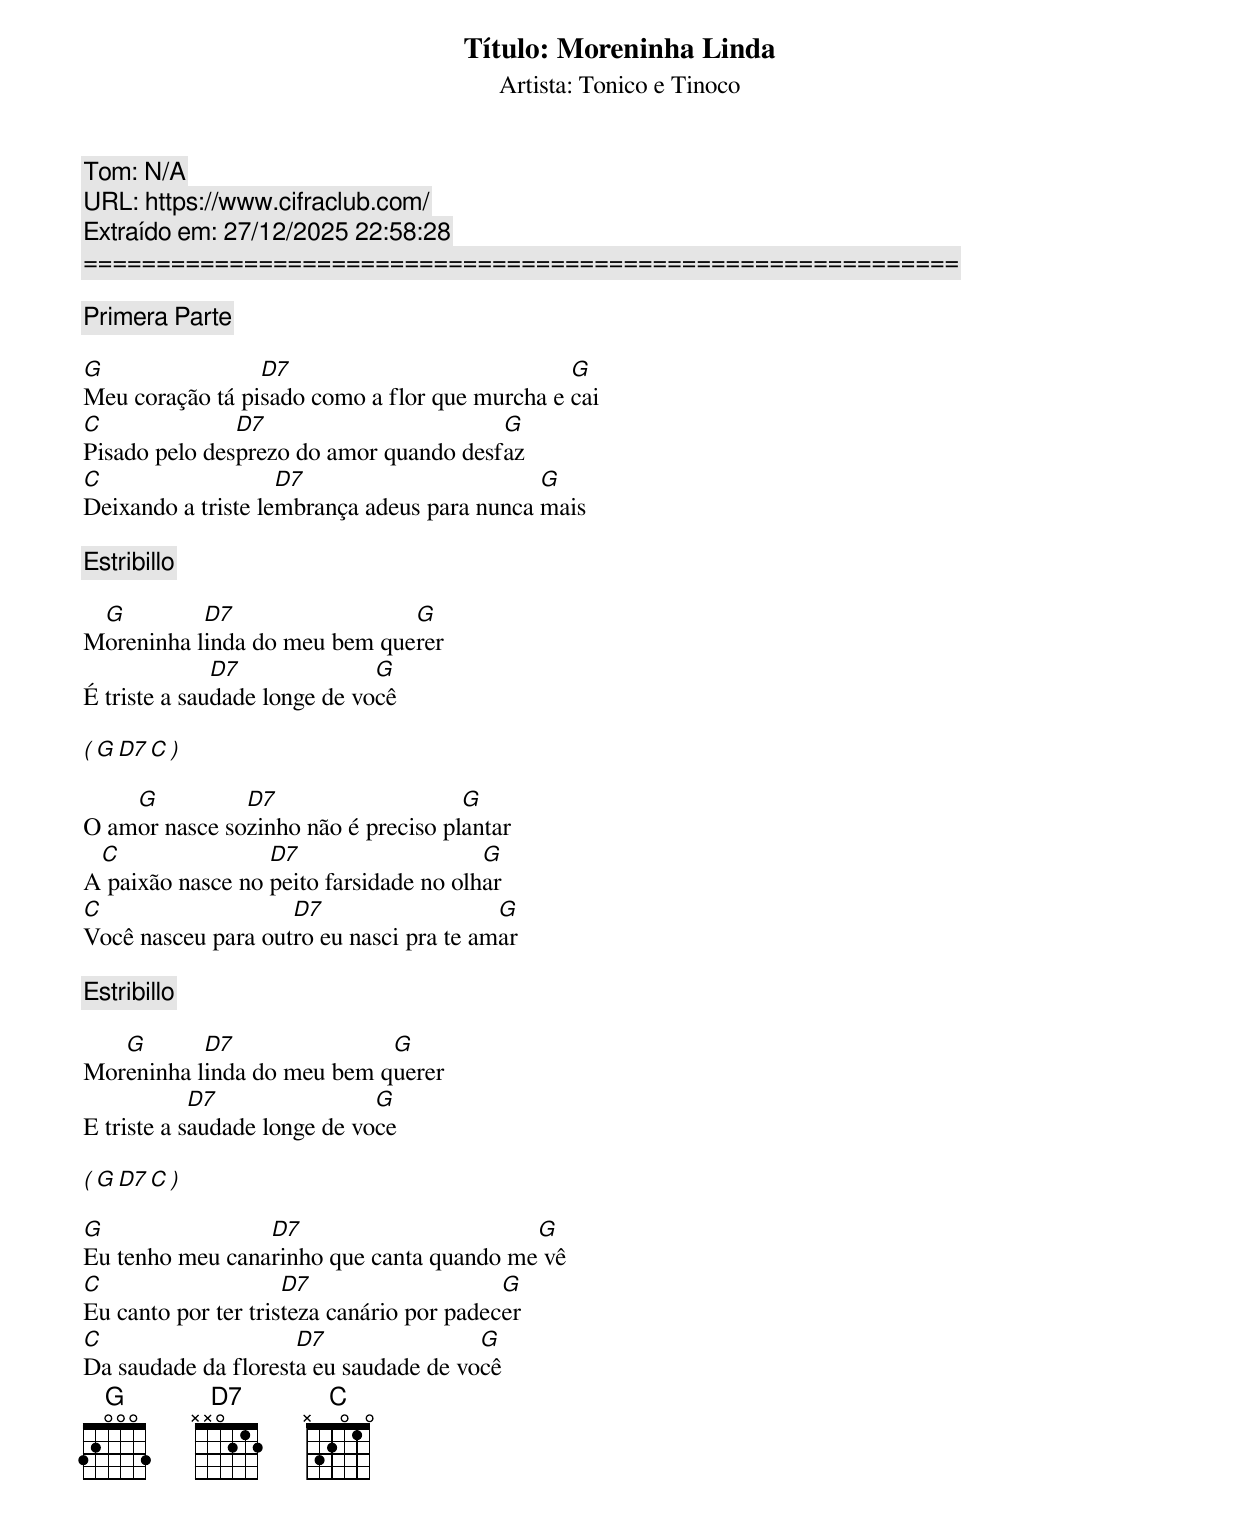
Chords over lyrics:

Título: Moreninha Linda
Artista: Tonico e Tinoco
Tom: N/A
URL: https://www.cifraclub.com/
Extraído em: 27/12/2025 22:58:28
============================================================

[Primera Parte]

G                D7                            G
Meu coração tá pisado como a flor que murcha e cai
C              D7                       G
Pisado pelo desprezo do amor quando desfaz
C                   D7                       G
Deixando a triste lembrança adeus para nunca mais

[Estribillo]

 G         D7                 G
Moreninha linda do meu bem querer
              D7              G
É triste a saudade longe de você

( G  D7  C )

    G          D7                    G
O amor nasce sozinho não é preciso plantar
 C                D7                    G
A paixão nasce no peito farsidade no olhar
C                   D7                   G
Você nasceu para outro eu nasci pra te amar

[Estribillo]

   G       D7               G
Moreninha linda do meu bem querer
            D7                G
E triste a saudade longe de voce

( G  D7  C )

G                D7                       G
Eu tenho meu canarinho que canta quando me vê
C                    D7                    G
Eu canto por ter tristeza canário por padecer
C                    D7                G
Da saudade da floresta eu saudade de você
